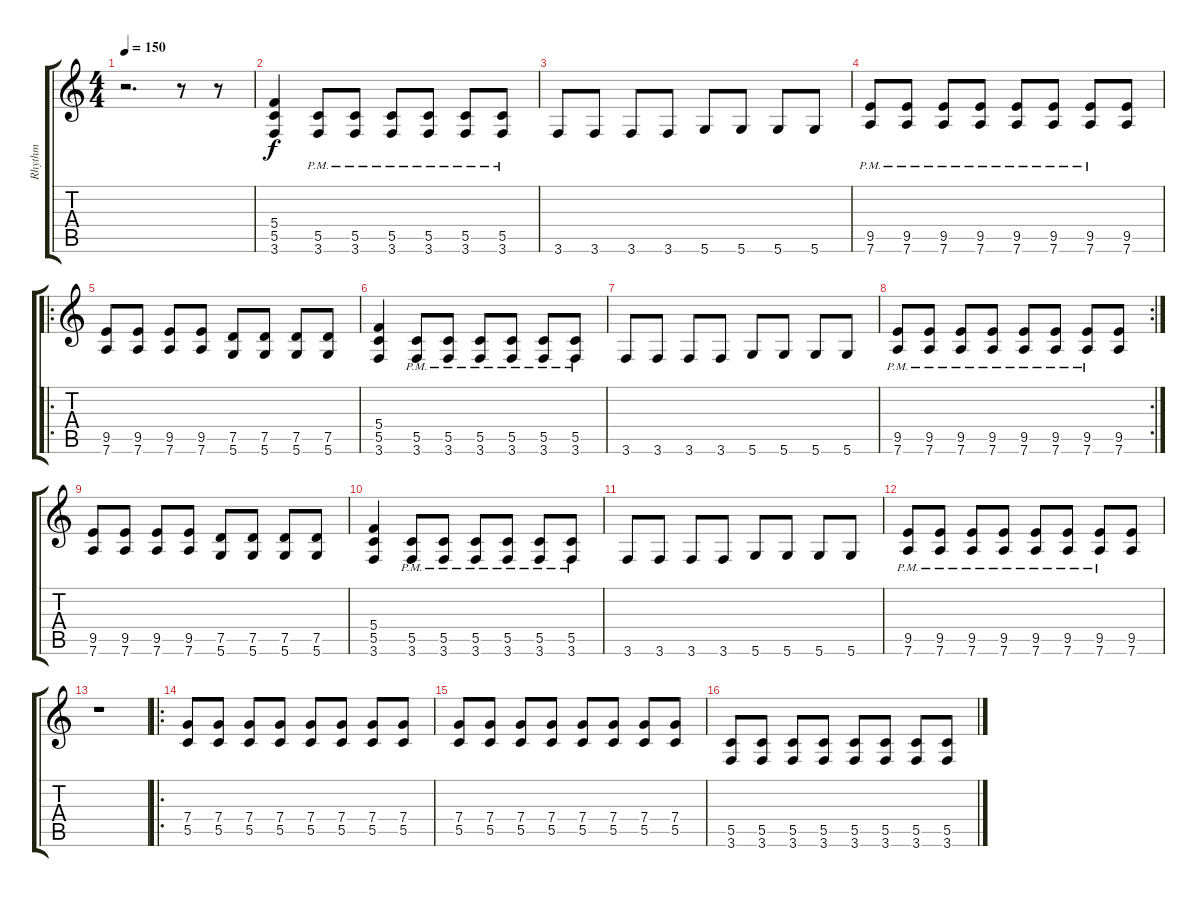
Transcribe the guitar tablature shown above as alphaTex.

\track ("Rhythm" "Rhythm") {instrument distortionguitar}
\staff {score tabs}
\tuning (D4 A3 F3 C3 G2 D2) {hide}
\ts (4 4)
\tempo 150
\clef g2
\ks c
r.2{d dy f instrument distortionguitar} r.8 r.8 |
(5.4 5.5 3.6).4 (5.5{pm} 3.6).8 (5.5 3.6{pm}).8 (5.5 3.6{pm}).8 (5.5 3.6{pm}).8 (5.5 3.6{pm}).8 (5.5 3.6{pm}).8 |
3.6.8 3.6.8 3.6.8 3.6.8 5.6.8 5.6.8 5.6.8 5.6.8 |
(9.5{pm} 7.6).8 (9.5{pm} 7.6).8 (9.5{pm} 7.6).8 (9.5{pm} 7.6).8 (9.5{pm} 7.6).8 (9.5{pm} 7.6).8 (9.5{pm} 7.6).8 (9.5 7.6).8 |
\ro
(9.5 7.6).8 (9.5 7.6).8 (9.5 7.6).8 (9.5 7.6).8 (7.5 5.6).8 (7.5 5.6).8 (7.5 5.6).8 (7.5 5.6).8 |
(5.4 5.5 3.6).4 (5.5{pm} 3.6).8 (5.5 3.6{pm}).8 (5.5 3.6{pm}).8 (5.5 3.6{pm}).8 (5.5 3.6{pm}).8 (5.5 3.6{pm}).8 |
3.6.8 3.6.8 3.6.8 3.6.8 5.6.8 5.6.8 5.6.8 5.6.8 |
\rc 2
(9.5{pm} 7.6).8 (9.5{pm} 7.6).8 (9.5{pm} 7.6).8 (9.5{pm} 7.6).8 (9.5{pm} 7.6).8 (9.5{pm} 7.6).8 (9.5{pm} 7.6).8 (9.5 7.6).8 |
(9.5 7.6).8 (9.5 7.6).8 (9.5 7.6).8 (9.5 7.6).8 (7.5 5.6).8 (7.5 5.6).8 (7.5 5.6).8 (7.5 5.6).8 |
(5.4 5.5 3.6).4 (5.5{pm} 3.6).8 (5.5 3.6{pm}).8 (5.5 3.6{pm}).8 (5.5 3.6{pm}).8 (5.5 3.6{pm}).8 (5.5 3.6{pm}).8 |
3.6.8 3.6.8 3.6.8 3.6.8 5.6.8 5.6.8 5.6.8 5.6.8 |
(9.5{pm} 7.6).8 (9.5{pm} 7.6).8 (9.5{pm} 7.6).8 (9.5{pm} 7.6).8 (9.5{pm} 7.6).8 (9.5{pm} 7.6).8 (9.5{pm} 7.6).8 (9.5 7.6).8 |
r.1 |
\ro
(7.4 5.5).8 (7.4 5.5).8 (7.4 5.5).8 (7.4 5.5).8 (7.4 5.5).8 (7.4 5.5).8 (7.4 5.5).8 (7.4 5.5).8 |
(7.4 5.5).8 (7.4 5.5).8 (7.4 5.5).8 (7.4 5.5).8 (7.4 5.5).8 (7.4 5.5).8 (7.4 5.5).8 (7.4 5.5).8 |
(5.5 3.6).8 (5.5 3.6).8 (5.5 3.6).8 (5.5 3.6).8 (5.5 3.6).8 (5.5 3.6).8 (5.5 3.6).8 (5.5 3.6).8
